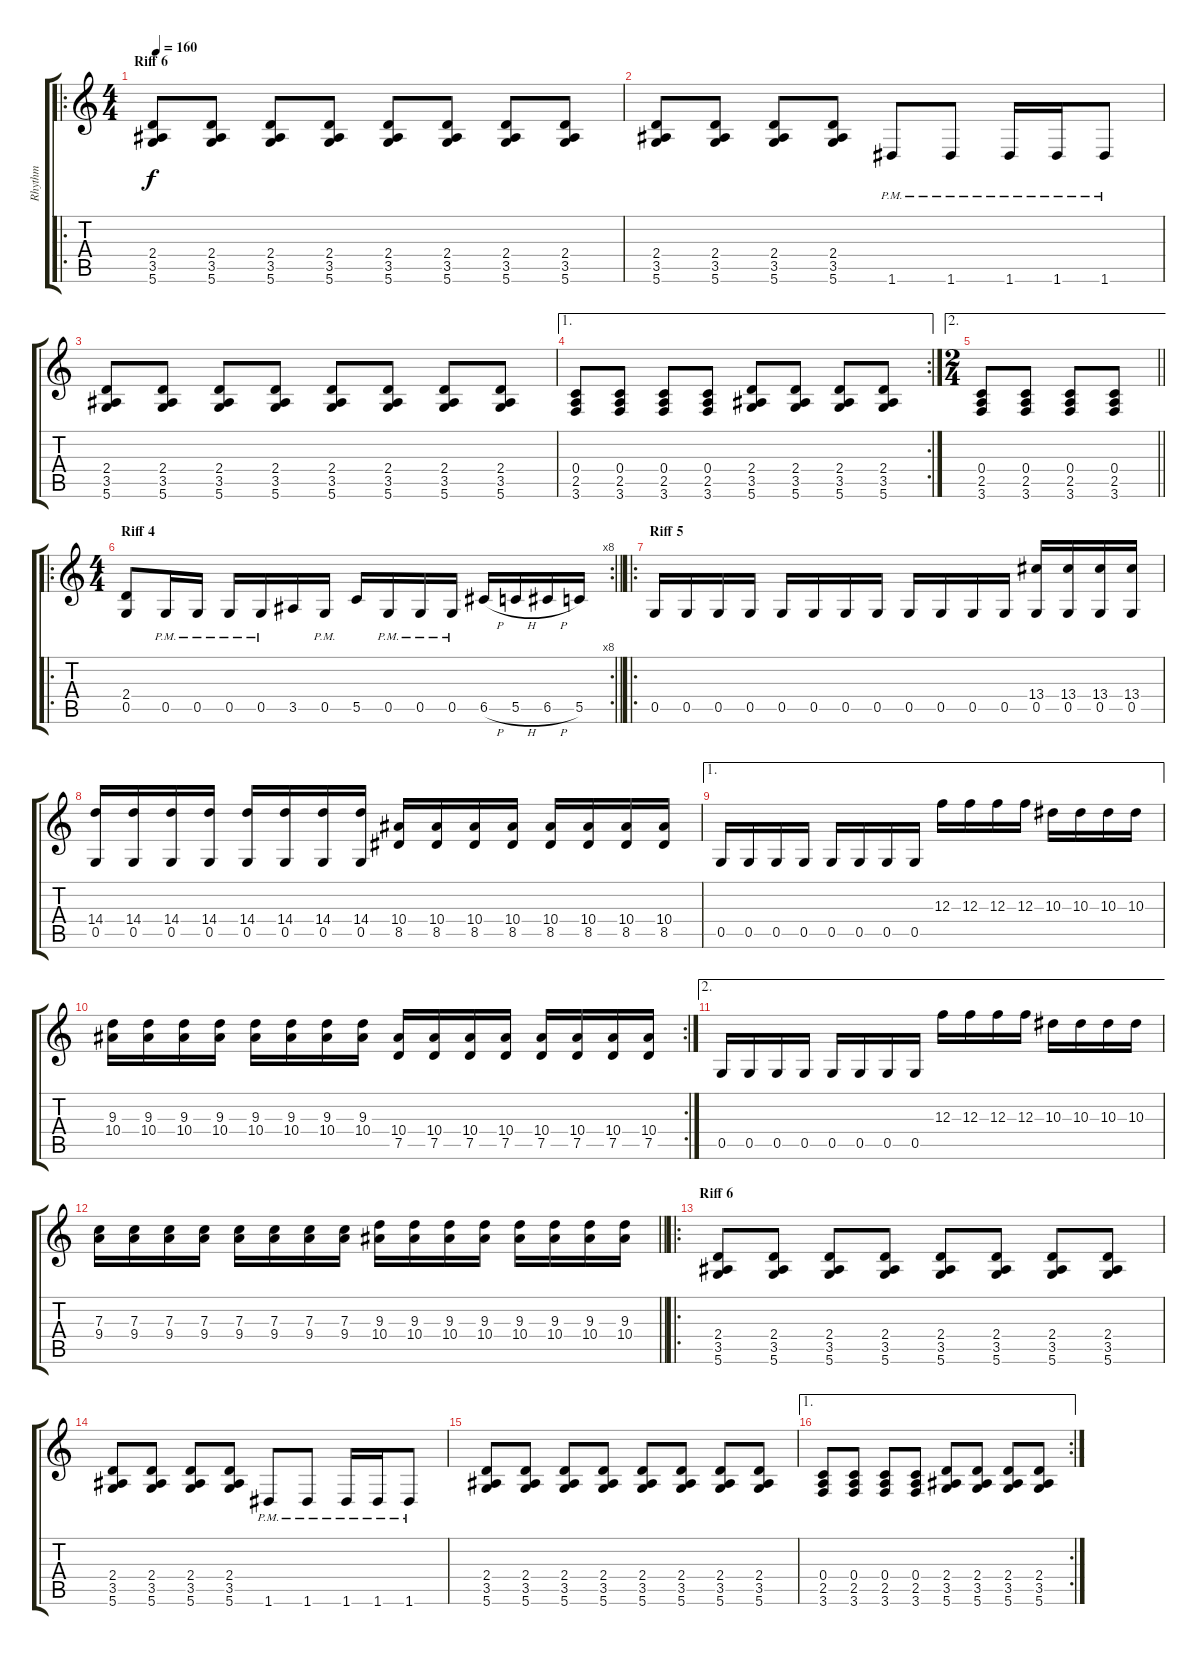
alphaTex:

\track ("Rhythm" "Rhythm") {instrument distortionguitar}
\staff {score tabs}
\tuning (D4 A3 F3 C3 G2 D2) {hide}
\ro
\ts (4 4)
\section ("" "Riff 6")
\tempo 160
\clef g2
\ks c
(2.4 3.5 5.6).8{dy f} (2.4 3.5 5.6).8 (2.4 3.5 5.6).8 (2.4 3.5 5.6).8 (2.4 3.5 5.6).8 (2.4 3.5 5.6).8 (2.4 3.5 5.6).8 (2.4 3.5 5.6).8 |
(2.4 3.5 5.6).8 (2.4 3.5 5.6).8 (2.4 3.5 5.6).8 (2.4 3.5 5.6).8 1.6{pm}.8 1.6{pm}.8 1.6{pm}.16 1.6{pm}.16 1.6{pm}.8 |
(2.4 3.5 5.6).8 (2.4 3.5 5.6).8 (2.4 3.5 5.6).8 (2.4 3.5 5.6).8 (2.4 3.5 5.6).8 (2.4 3.5 5.6).8 (2.4 3.5 5.6).8 (2.4 3.5 5.6).8 |
\ae 1
\rc 2
(0.4 2.5 3.6).8 (0.4 2.5 3.6).8 (0.4 2.5 3.6).8 (0.4 2.5 3.6).8 (2.4 3.5 5.6).8 (2.4 3.5 5.6).8 (2.4 3.5 5.6).8 (2.4 3.5 5.6).8 |
\ae 2
\ts (2 4)
\barLineRight lightlight
(0.4 2.5 3.6).8 (0.4 2.5 3.6).8 (0.4 2.5 3.6).8 (0.4 2.5 3.6).8 |
\ro
\rc 8
\ts (4 4)
\section ("" "Riff 4")
\barLineRight lightlight
(2.4 0.5).8 0.5{pm}.16 0.5{pm}.16 0.5{pm}.16 0.5{pm}.16 3.5.16 0.5{pm}.16 5.5.16 0.5{pm}.16 0.5{pm}.16 0.5{pm}.16 6.5{h}.16 5.5{h}.16 6.5{h}.16 5.5.16 |
\ro
\section ("" "Riff 5")
0.5.16 0.5.16 0.5.16 0.5.16 0.5.16 0.5.16 0.5.16 0.5.16 0.5.16 0.5.16 0.5.16 0.5.16 (13.4 0.5).16 (13.4 0.5).16 (13.4 0.5).16 (13.4 0.5).16 |
(14.4 0.5).16 (14.4 0.5).16 (14.4 0.5).16 (14.4 0.5).16 (14.4 0.5).16 (14.4 0.5).16 (14.4 0.5).16 (14.4 0.5).16 (10.4 8.5).16 (10.4 8.5).16 (10.4 8.5).16 (10.4 8.5).16 (10.4 8.5).16 (10.4 8.5).16 (10.4 8.5).16 (10.4 8.5).16 |
\ae 1
0.5.16 0.5.16 0.5.16 0.5.16 0.5.16 0.5.16 0.5.16 0.5.16 12.3.16 12.3.16 12.3.16 12.3.16 10.3.16 10.3.16 10.3.16 10.3.16 |
\rc 2
(9.3 10.4).16 (9.3 10.4).16 (9.3 10.4).16 (9.3 10.4).16 (9.3 10.4).16 (9.3 10.4).16 (9.3 10.4).16 (9.3 10.4).16 (10.4 7.5).16 (10.4 7.5).16 (10.4 7.5).16 (10.4 7.5).16 (10.4 7.5).16 (10.4 7.5).16 (10.4 7.5).16 (10.4 7.5).16 |
\ae 2
0.5.16 0.5.16 0.5.16 0.5.16 0.5.16 0.5.16 0.5.16 0.5.16 12.3.16 12.3.16 12.3.16 12.3.16 10.3.16 10.3.16 10.3.16 10.3.16 |
\barLineRight lightlight
(7.3 9.4).16 (7.3 9.4).16 (7.3 9.4).16 (7.3 9.4).16 (7.3 9.4).16 (7.3 9.4).16 (7.3 9.4).16 (7.3 9.4).16 (9.3 10.4).16 (9.3 10.4).16 (9.3 10.4).16 (9.3 10.4).16 (9.3 10.4).16 (9.3 10.4).16 (9.3 10.4).16 (9.3 10.4).16 |
\ro
\section ("" "Riff 6")
(2.4 3.5 5.6).8 (2.4 3.5 5.6).8 (2.4 3.5 5.6).8 (2.4 3.5 5.6).8 (2.4 3.5 5.6).8 (2.4 3.5 5.6).8 (2.4 3.5 5.6).8 (2.4 3.5 5.6).8 |
(2.4 3.5 5.6).8 (2.4 3.5 5.6).8 (2.4 3.5 5.6).8 (2.4 3.5 5.6).8 1.6{pm}.8 1.6{pm}.8 1.6{pm}.16 1.6{pm}.16 1.6{pm}.8 |
(2.4 3.5 5.6).8 (2.4 3.5 5.6).8 (2.4 3.5 5.6).8 (2.4 3.5 5.6).8 (2.4 3.5 5.6).8 (2.4 3.5 5.6).8 (2.4 3.5 5.6).8 (2.4 3.5 5.6).8 |
\ae 1
\rc 2
(0.4 2.5 3.6).8 (0.4 2.5 3.6).8 (0.4 2.5 3.6).8 (0.4 2.5 3.6).8 (2.4 3.5 5.6).8 (2.4 3.5 5.6).8 (2.4 3.5 5.6).8 (2.4 3.5 5.6).8
